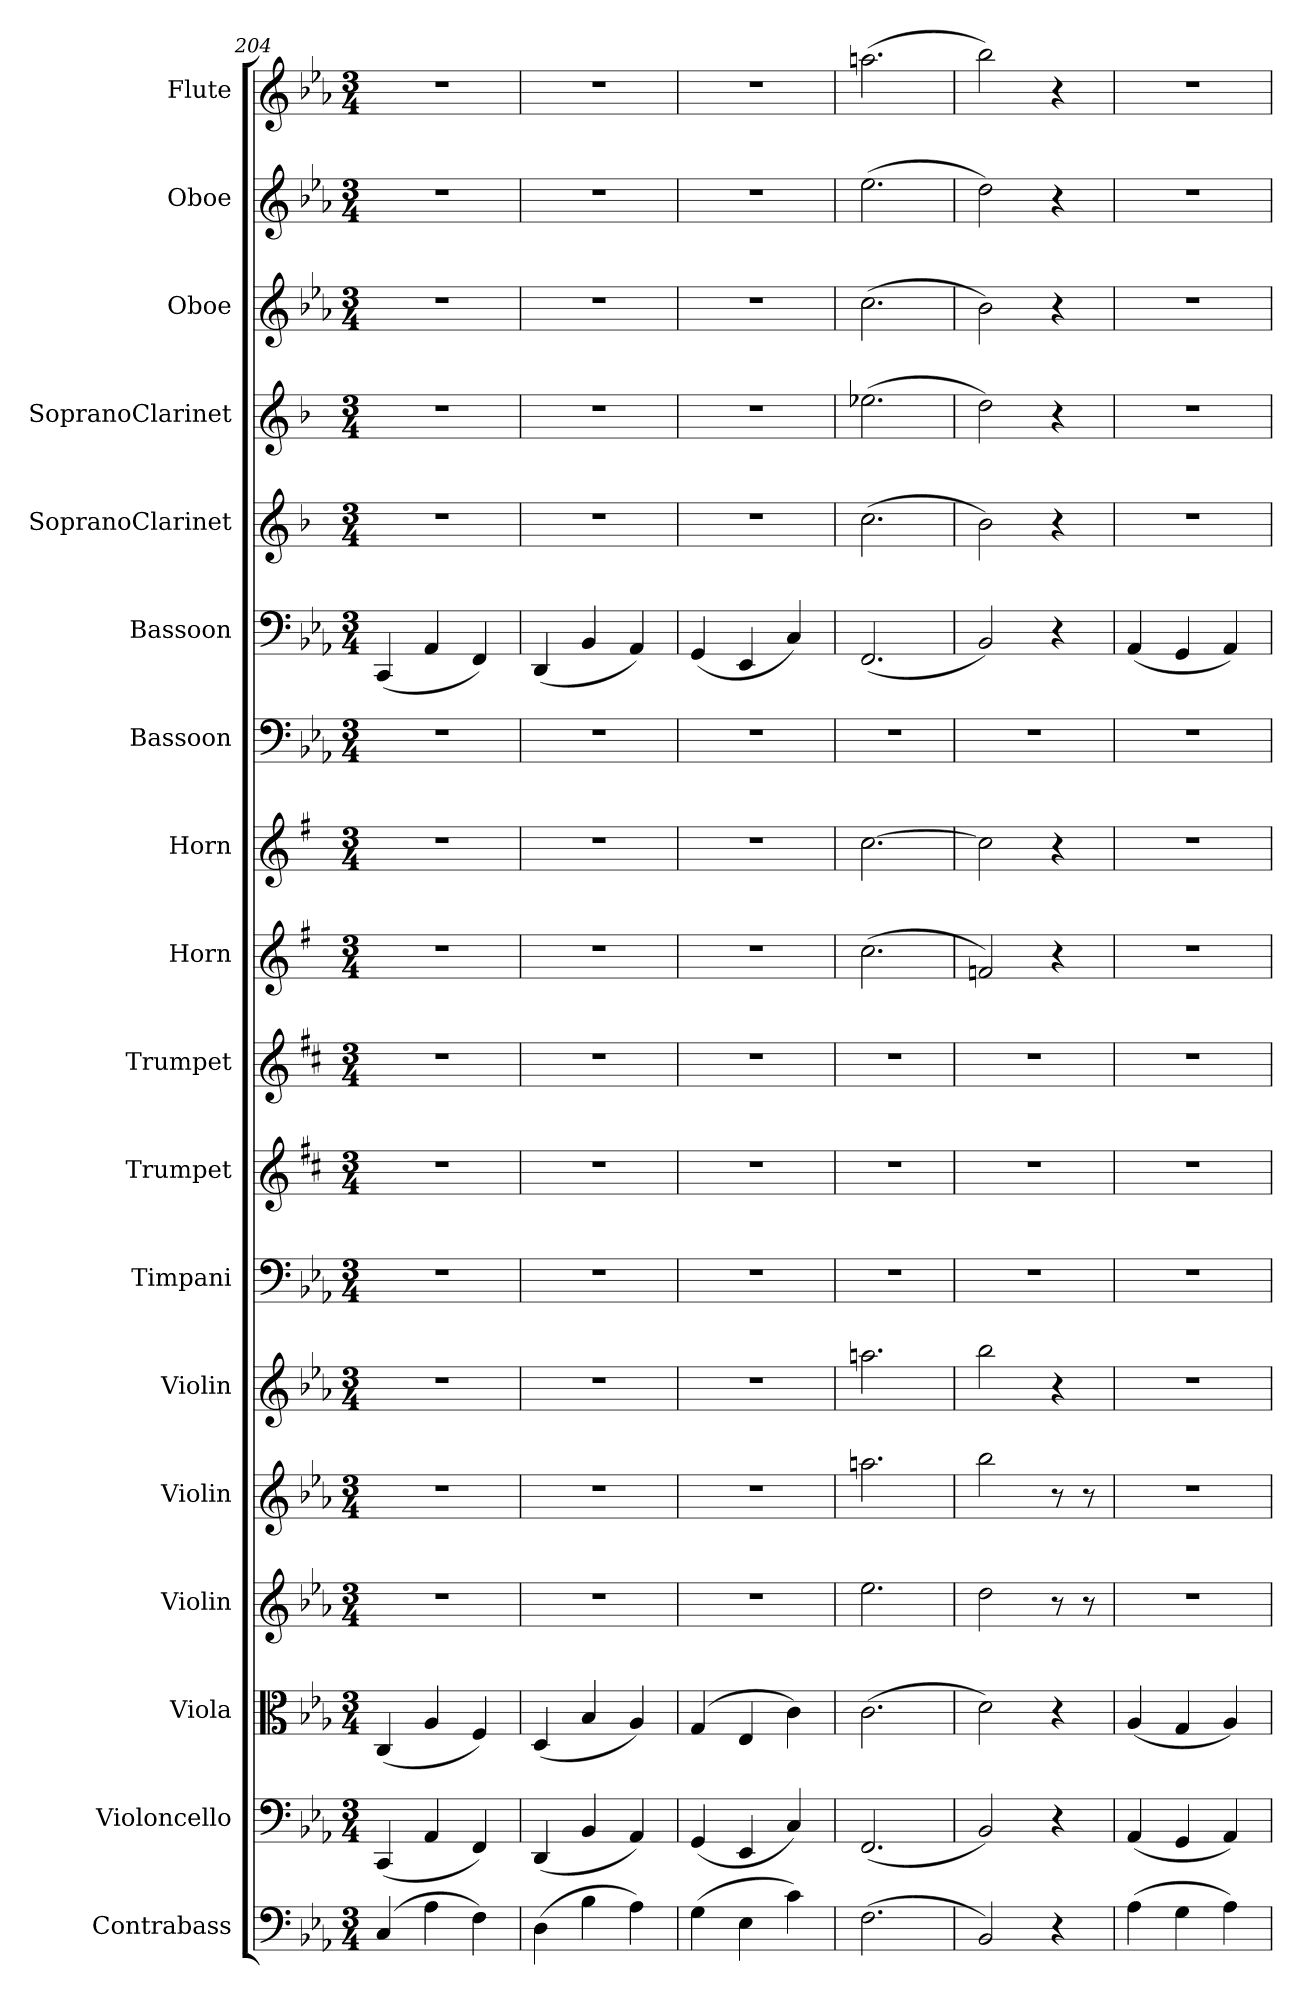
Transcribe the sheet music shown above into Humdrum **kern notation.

**kern	**kern	**kern	**kern	**kern	**kern	**kern	**kern	**kern	**kern	**kern	**kern	**kern	**kern	**kern	**kern	**kern	**kern
*part18	*part17	*part16	*part15	*part14	*part13	*part12	*part11	*part10	*part9	*part8	*part7	*part6	*part5	*part4	*part3	*part2	*part1
*staff18	*staff17	*staff16	*staff15	*staff14	*staff13	*staff12	*staff11	*staff10	*staff9	*staff8	*staff7	*staff6	*staff5	*staff4	*staff3	*staff2	*staff1
*I"Contrabass	*I"Violoncello	*I"Viola	*I"Violin	*I"Violin	*I"Violin	*I"Timpani	*I"Trumpet	*I"Trumpet	*I"Horn	*I"Horn	*I"Bassoon	*I"Bassoon	*I"SopranoClarinet	*I"SopranoClarinet	*I"Oboe	*I"Oboe	*I"Flute
*I'Cb	*I'Vc	*I'Vla	*I'Vln	*I'Vln	*I'Vln	*I'Timp	*I'Tpt	*I'Tpt	*I'Hn	*I'Hn	*I'Bsn	*I'Bsn	*	*	*I'Ob	*I'Ob	*I'Fl
*clefF4	*clefF4	*clefC3	*clefG2	*clefG2	*clefG2	*clefF4	*clefG2	*clefG2	*clefG2	*clefG2	*clefF4	*clefF4	*clefG2	*clefG2	*clefG2	*clefG2	*clefG2
*ITrd7c12	*	*	*	*	*	*	*ITrd1c2	*ITrd1c2	*ITrd4c7	*ITrd4c7	*	*	*	*	*	*	*
*k[b-e-a-]	*k[b-e-a-]	*k[b-e-a-]	*k[b-e-a-]	*k[b-e-a-]	*k[b-e-a-]	*k[b-e-a-]	*k[]	*k[]	*k[]	*k[]	*k[b-e-a-]	*k[b-e-a-]	*k[b-]	*k[b-]	*k[b-e-a-]	*k[b-e-a-]	*k[b-e-a-]
*M3/4	*M3/4	*M3/4	*M3/4	*M3/4	*M3/4	*M3/4	*M3/4	*M3/4	*M3/4	*M3/4	*M3/4	*M3/4	*M3/4	*M3/4	*M3/4	*M3/4	*M3/4
=204	=204	=204	=204	=204	=204	=204	=204	=204	=204	=204	=204	=204	=204	=204	=204	=204	=204
(>4CC/	(<4CC/	(<4C/	2.r	2.r	2.r	2.r	2.r	2.r	2.r	2.r	2.r	(<4CC/	2.r	2.r	2.r	2.r	2.r
4AA-\	4AA-/	4A-/	.	.	.	.	.	.	.	.	.	4AA-/	.	.	.	.	.
4FF\)	4FF/)	4F/)	.	.	.	.	.	.	.	.	.	4FF/)	.	.	.	.	.
=205	=205	=205	=205	=205	=205	=205	=205	=205	=205	=205	=205	=205	=205	=205	=205	=205	=205
(>4DD\	(<4DD/	(<4D/	2.r	2.r	2.r	2.r	2.r	2.r	2.r	2.r	2.r	(<4DD/	2.r	2.r	2.r	2.r	2.r
4BB-\	4BB-/	4B-/	.	.	.	.	.	.	.	.	.	4BB-/	.	.	.	.	.
4AA-\)	4AA-/)	4A-/)	.	.	.	.	.	.	.	.	.	4AA-/)	.	.	.	.	.
=206	=206	=206	=206	=206	=206	=206	=206	=206	=206	=206	=206	=206	=206	=206	=206	=206	=206
(>4GG\	(<4GG/	(>4G/	2.r	2.r	2.r	2.r	2.r	2.r	2.r	2.r	2.r	(<4GG/	2.r	2.r	2.r	2.r	2.r
4EE-\	4EE-/	4E-/	.	.	.	.	.	.	.	.	.	4EE-/	.	.	.	.	.
4C\)	4C/)	4c\)	.	.	.	.	.	.	.	.	.	4C/)	.	.	.	.	.
=207	=207	=207	=207	=207	=207	=207	=207	=207	=207	=207	=207	=207	=207	=207	=207	=207	=207
(>2.FF\	(<2.FF/	(>2.c\	2.ee-\	2.aan\	2.aan\	2.r	2.r	2.r	(>2.f\	[2.f\	2.r	(<2.FF/	(>2.cc\	(>2.ee-X\	(>2.cc\	(>2.ee-\	(>2.aan\
=208	=208	=208	=208	=208	=208	=208	=208	=208	=208	=208	=208	=208	=208	=208	=208	=208	=208
2BBB-/)	2BB-/)	2d\)	2dd\	2bb-\	2bb-\	2.r	2.r	2.r	2B-X/)	2f\]	2.r	2BB-/)	2b-\)	2dd\)	2b-\)	2dd\)	2bb-\)
4r	4r	4r	8r	8r	4r	.	.	.	4r	4r	.	4r	4r	4r	4r	4r	4r
.	.	.	8r	8r	.	.	.	.	.	.	.	.	.	.	.	.	.
=209	=209	=209	=209	=209	=209	=209	=209	=209	=209	=209	=209	=209	=209	=209	=209	=209	=209
(>4AA-\	(<4AA-/	(<4A-/	2.r	2.r	2.r	2.r	2.r	2.r	2.r	2.r	2.r	(<4AA-/	2.r	2.r	2.r	2.r	2.r
4GG\	4GG/	4G/	.	.	.	.	.	.	.	.	.	4GG/	.	.	.	.	.
4AA-\)	4AA-/)	4A-/)	.	.	.	.	.	.	.	.	.	4AA-/)	.	.	.	.	.
=	=	=	=	=	=	=	=	=	=	=	=	=	=	=	=	=	=
*-	*-	*-	*-	*-	*-	*-	*-	*-	*-	*-	*-	*-	*-	*-	*-	*-	*-
